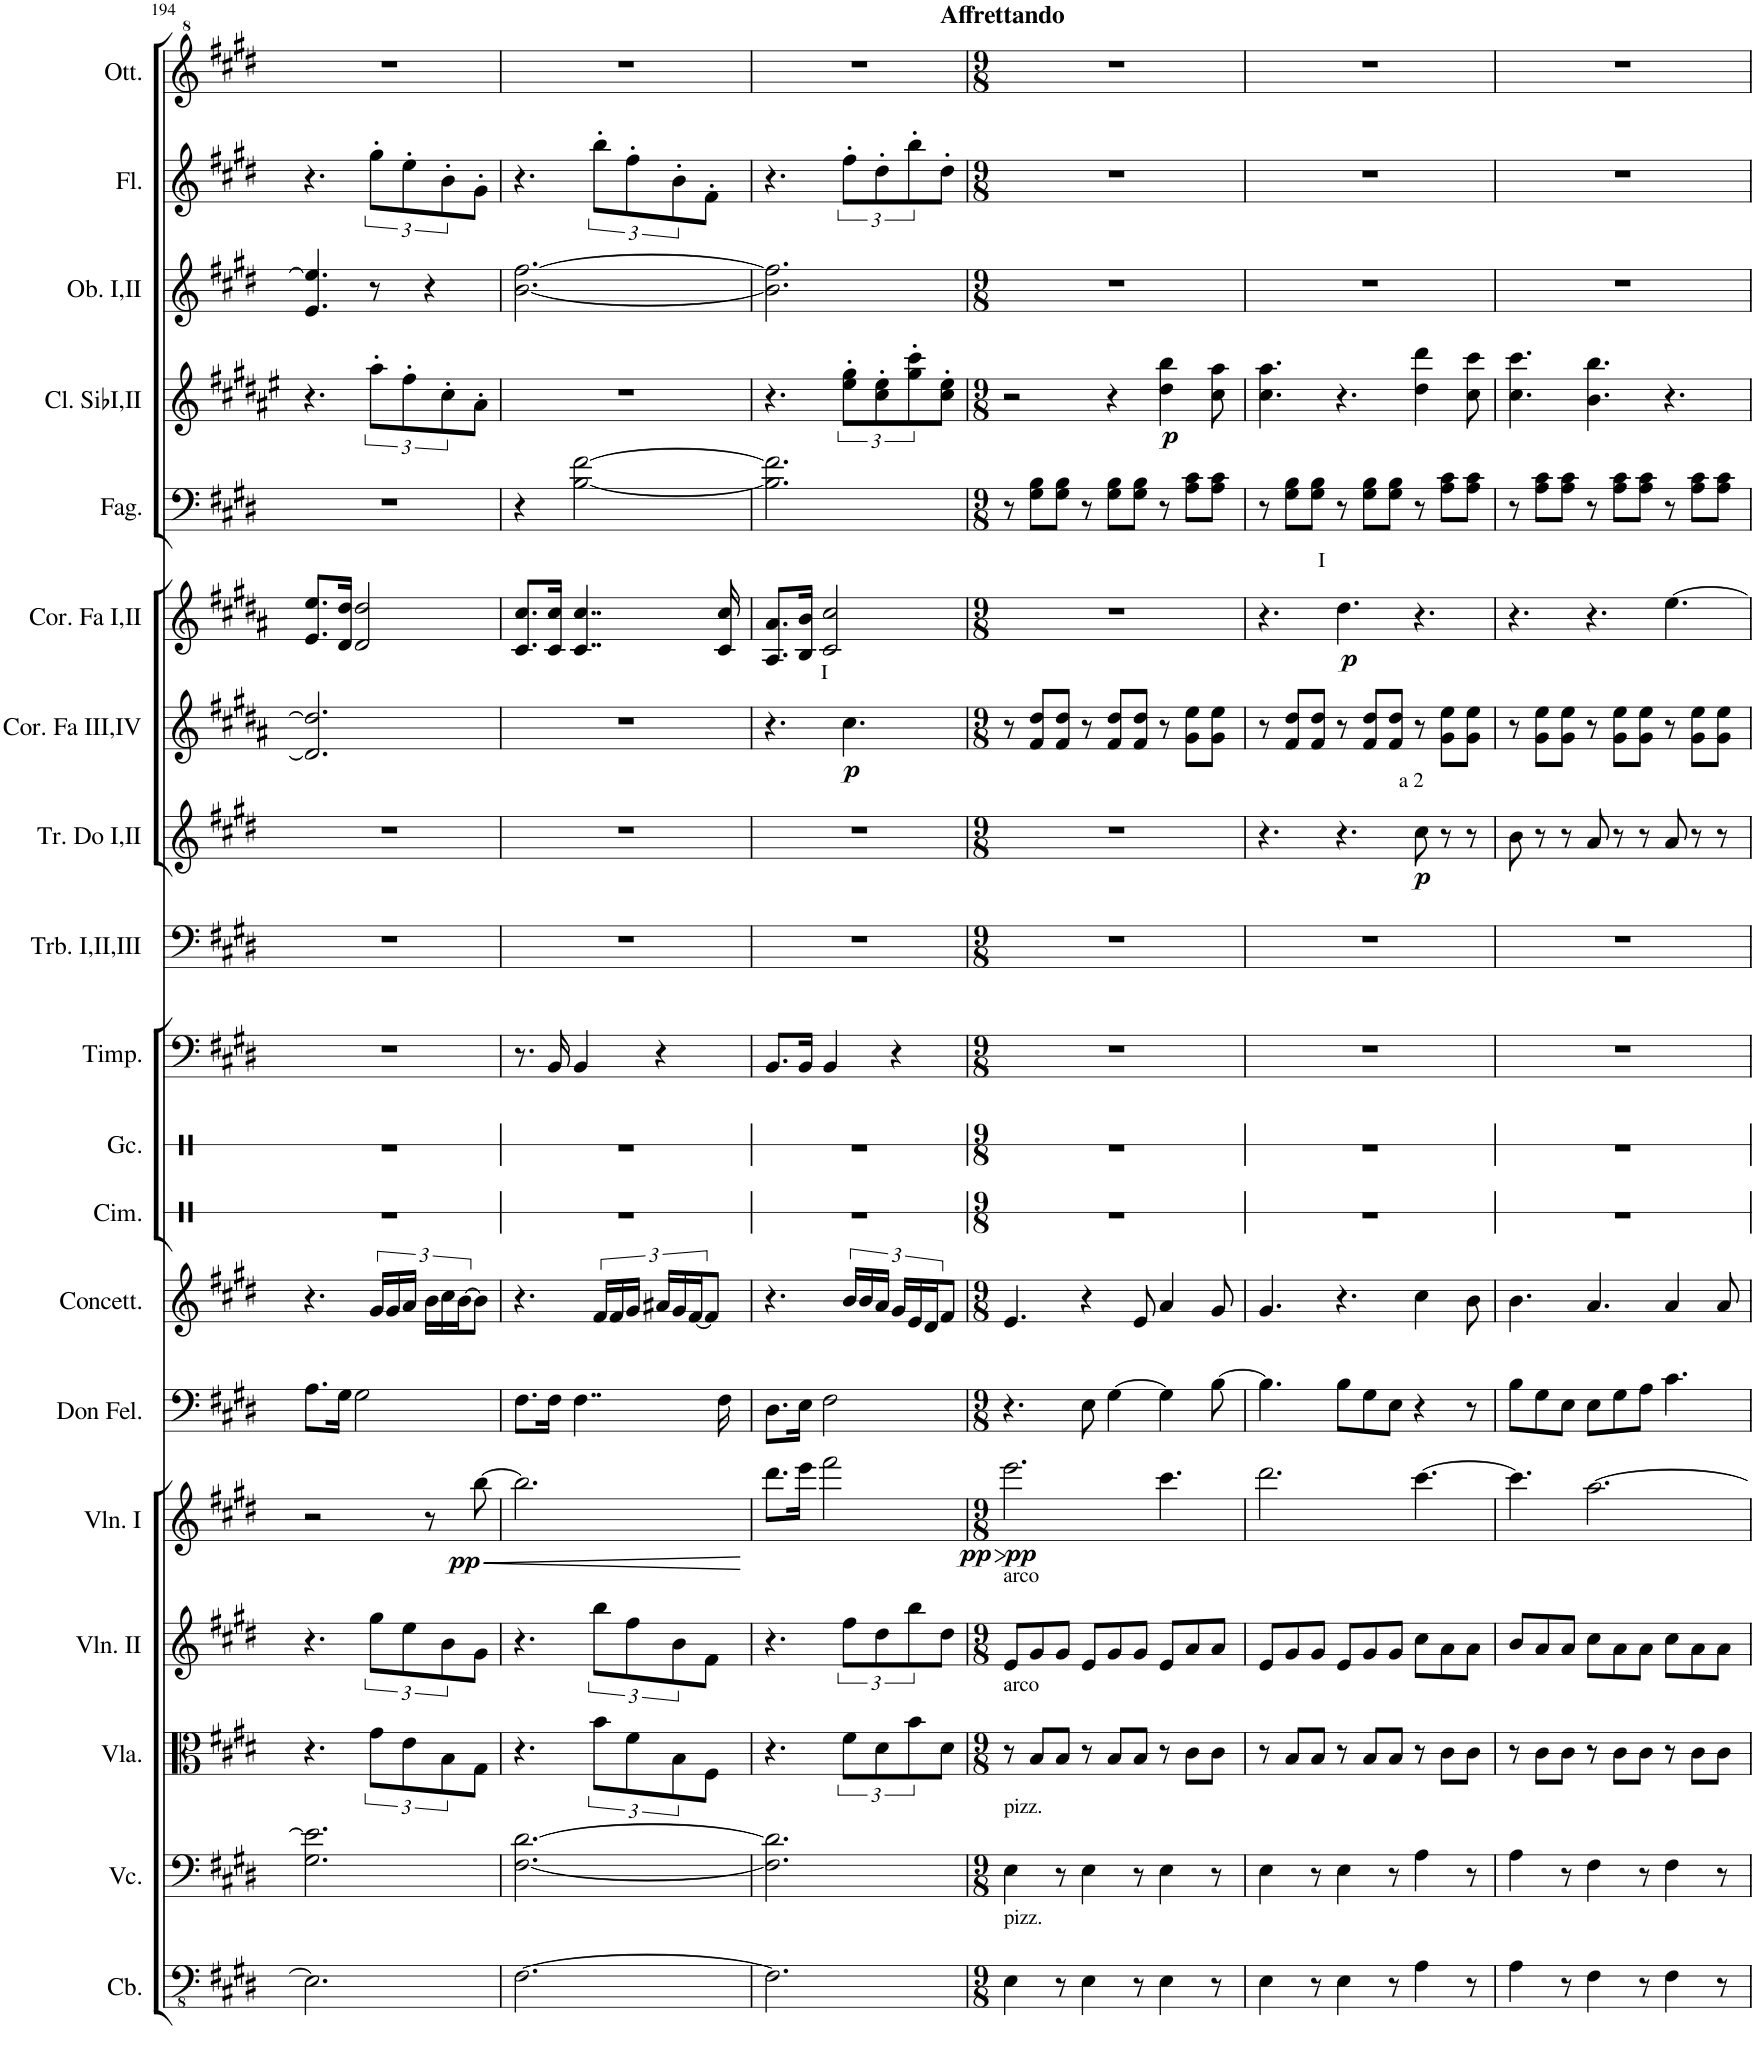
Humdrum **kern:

**kern	**kern	**kern	**kern	**kern	**dynam	**kern	**kern	**kern	**kern	**kern	**kern	**kern	**dynam	**kern	**dynam	**kern	**dynam	**kern	**kern	**dynam	**kern	**kern	**kern
*part19	*part18	*part17	*part16	*part15	*part15	*part14	*part13	*part12	*part11	*part10	*part9	*part8	*part8	*part7	*part7	*part6	*part6	*part5	*part4	*part4	*part3	*part2	*part1
*staff19	*staff18	*staff17	*staff16	*staff15	*staff15	*staff14	*staff13	*staff12	*staff11	*staff10	*staff9	*staff8	*staff8	*staff7	*staff7	*staff6	*staff6	*staff5	*staff4	*staff4	*staff3	*staff2	*staff1
*I"Contrabbasso	*I"Violoncello	*I"Viola	*I"Violino II	*I"Violino I	*	*I"Don Felice	*I"Concettina	*I"Cimbali	*I"Grancassa	*I"Timpani	*I"Trombone I,II,III	*I"Tromba in Do I,II	*	*I"Corno in Fa III,IV	*	*I"Corno in Fa I,II	*	*I"Fagotto I,II	*I"Clarinetto in Sib I,II	*	*I"Oboe I,II	*I"Flauto	*I"Ottavino
*I'Cb.	*I'Vc.	*I'Vla.	*I'Vln. II	*I'Vln. I	*	*I'Don Fel.	*I'Concett.	*I'Cim.	*I'Gc.	*I'Timp.	*I'Trb. I,II,III	*I'Tr. Do I,II	*	*I'Cor. Fa III,IV	*	*I'Cor. Fa I,II	*	*I'Fag.	*I'Cl. SibI,II	*	*I'Ob. I,II	*I'Fl.	*I'Ott.
!!LO:PB:g=z
*clefFv4	*clefF4	*clefC3	*clefG2	*clefG2	*	*clefF4	*clefG2	*clefX	*clefX	*clefF4	*clefF4	*clefG2	*	*clefG2	*	*clefG2	*	*clefF4	*clefG2	*	*clefG2	*clefG2	*clefG^2
*	*	*	*	*	*	*	*	*	*	*	*	*	*	*Trd4c7	*	*Trd4c7	*	*	*Trd1c2	*	*	*	*Trd-7c-12
*k[f#c#g#d#]	*k[f#c#g#d#]	*k[f#c#g#d#]	*k[f#c#g#d#]	*k[f#c#g#d#]	*	*k[f#c#g#d#]	*k[f#c#g#d#]	*k[]	*k[]	*k[f#c#g#d#]	*k[f#c#g#d#]	*k[f#c#g#d#]	*	*k[f#c#g#d#a#]	*	*k[f#c#g#d#a#]	*	*k[f#c#g#d#]	*k[f#c#g#d#a#e#]	*	*k[f#c#g#d#]	*k[f#c#g#d#]	*k[f#c#g#d#]
*M3/4	*M3/4	*M3/4	*M3/4	*M3/4	*	*M3/4	*M3/4	*M3/4	*M3/4	*M3/4	*M3/4	*M3/4	*	*M3/4	*	*M3/4	*	*M3/4	*M3/4	*	*M3/4	*M3/4	*M3/4
=194	=194	=194	=194	=194	=194	=194	=194	=194	=194	=194	=194	=194	=194	=194	=194	=194	=194	=194	=194	=194	=194	=194	=194
2.EE\]	2.G#\ 2.e\]	4.r	4.r	2r	.	8.A\L	4.r	2.r	2.r	2.r	2.r	2.r	.	2.d#/] 2.dd#/]	.	8.e/ 8.ee/L	.	2.r	4.r	.	4.e/ 4.ee/]	4.r	2.r
.	.	.	.	.	.	16G#\Jk	.	.	.	.	.	.	.	.	.	16d#/ 16dd#/Jk	.	.	.	.	.	.	.
.	.	.	.	.	.	2G#\	.	.	.	.	.	.	.	.	.	2d#/ 2dd#/	.	.	.	.	.	.	.
.	.	12g#\L	12gg#\L	.	.	.	24g#/LL	.	.	.	.	.	.	.	.	.	.	.	12aa#'\L	.	8r	12gg#'\L	.
.	.	.	.	.	.	.	24g#/	.	.	.	.	.	.	.	.	.	.	.	.	.	.	.	.
.	.	12e\	12ee\	.	.	.	24a/JJ	.	.	.	.	.	.	.	.	.	.	.	12ff#'\	.	.	12ee'\	.
.	.	.	.	8r	.	.	24b\LL	.	.	.	.	.	.	.	.	.	.	.	.	.	4r	.	.
.	.	12B\	12b\	.	.	.	24cc#\	.	.	.	.	.	.	.	.	.	.	.	12cc#'\	.	.	12b'\	.
.	.	.	.	.	.	.	[24b\J	.	.	.	.	.	.	.	.	.	.	.	.	.	.	.	.
!	!	!	!	!	!LO:HP:b	!	!	!	!	!	!	!	!	!	!	!	!	!	!	!	!	!	!
!	!	!	!	!	!LO:DY:n=1:b	!	!	!	!	!	!	!	!	!	!	!	!	!	!	!	!	!	!
.	.	8G#\J	8g#\J	[8bb\	< pp	.	8b\J]	.	.	.	.	.	.	.	.	.	.	.	8a#'\J	.	.	8g#'\J	.
=195	=195	=195	=195	=195	=195	=195	=195	=195	=195	=195	=195	=195	=195	=195	=195	=195	=195	=195	=195	=195	=195	=195	=195
[2.FF#\	[2.F#\ [2.d#\	4.r	4.r	2.bb\]	.	8.F#\L	4.r	2.r	2.r	8.r	2.r	2.r	.	2.r	.	8.c#/ 8.cc#/L	.	4r	2.r	.	[2.b\ [2.ff#\	4.r	2.r
.	.	.	.	.	.	16F#\Jk	.	.	.	16BB/	.	.	.	.	.	16c#/ 16cc#/Jk	.	.	.	.	.	.	.
.	.	.	.	.	.	4..F#\	.	.	.	4BB/	.	.	.	.	.	4..c#/ 4..cc#/	.	[2B\ [2f#\	.	.	.	.	.
.	.	12b\L	12bb\L	.	.	.	24f#/LL	.	.	.	.	.	.	.	.	.	.	.	.	.	.	12bb'\L	.
.	.	.	.	.	.	.	24f#/	.	.	.	.	.	.	.	.	.	.	.	.	.	.	.	.
.	.	12f#\	12ff#\	.	.	.	24g#/JJ	.	.	.	.	.	.	.	.	.	.	.	.	.	.	12ff#'\	.
.	.	.	.	.	.	.	24a#X/LL	.	.	4r	.	.	.	.	.	.	.	.	.	.	.	.	.
.	.	12B\	12b\	.	.	.	24g#/	.	.	.	.	.	.	.	.	.	.	.	.	.	.	12b'\	.
.	.	.	.	.	.	.	[24f#/J	.	.	.	.	.	.	.	.	.	.	.	.	.	.	.	.
.	.	8F#\J	8f#\J	.	.	.	8f#/J]	.	.	.	.	.	.	.	.	.	.	.	.	.	.	8f#'\J	.
.	.	.	.	.	.	16F#\	.	.	.	.	.	.	.	.	.	16c#/ 16cc#/	.	.	.	.	.	.	.
.	.	.	.	.	[	.	.	.	.	.	.	.	.	.	.	.	.	.	.	.	.	.	.
=196	=196	=196	=196	=196	=196	=196	=196	=196	=196	=196	=196	=196	=196	=196	=196	=196	=196	=196	=196	=196	=196	=196	=196
2.FF#\]	2.F#\] 2.d#\]	4.r	4.r	8.ddd#\L	.	8.D#\L	4.r	2.r	2.r	8.BB/L	2.r	2.r	.	4.r	.	8.A#/ 8.a#/L	.	2.B\] 2.f#\]	4.r	.	2.b\] 2.ff#\]	4.r	2.r
.	.	.	.	16eee\Jk	.	16E\Jk	.	.	.	16BB/Jk	.	.	.	.	.	16B/ 16b/Jk	.	.	.	.	.	.	.
!	!	!	!	!	!LO:HP:b	!	!	!	!	!	!	!	!	!	!	!	!	!	!	!	!	!	!
!	!	!	!	!	!LO:DY:n=1:b	!	!	!	!	!	!	!	!	!	!	!	!	!	!	!	!	!	!
.	.	.	.	2fff#\	> pp	2F#\	.	.	.	4BB/	.	.	.	.	.	2c#/ 2cc#/	.	.	.	.	.	.	.
!	!	!	!	!	!	!	!	!	!	!	!	!	!	!LO:TX:a:t=I	!	!	!	!	!	!	!	!	!
!	!	!	!	!	!	!	!	!	!	!	!	!	!	!	!LO:DY:b	!	!	!	!	!	!	!	!
.	.	12f#\L	12ff#\L	.	.	.	24b/LL	.	.	.	.	.	.	4.cc#\	p	.	.	.	12ee#\' 12gg#\'L	.	.	12ff#'\L	.
.	.	.	.	.	.	.	24b/	.	.	.	.	.	.	.	.	.	.	.	.	.	.	.	.
.	.	12d#\	12dd#\	.	.	.	24a/JJ	.	.	.	.	.	.	.	.	.	.	.	12cc#\' 12ee#\'	.	.	12dd#'\	.
.	.	.	.	.	.	.	24g#/LL	.	.	4r	.	.	.	.	.	.	.	.	.	.	.	.	.
.	.	12b\	12bb\	.	.	.	24e/	.	.	.	.	.	.	.	.	.	.	.	12gg#\' 12ccc#\'	.	.	12bb'\	.
.	.	.	.	.	.	.	24d#/J	.	.	.	.	.	.	.	.	.	.	.	.	.	.	.	.
.	.	8d#\J	8dd#\J	.	.	.	8f#/J	.	.	.	.	.	.	.	.	.	.	.	8cc#\' 8ee#\'J	.	.	8dd#'\J	.
.	.	.	.	.	]	.	.	.	.	.	.	.	.	.	.	.	.	.	.	.	.	.	.
=197	=197	=197	=197	=197	=197	=197	=197	=197	=197	=197	=197	=197	=197	=197	=197	=197	=197	=197	=197	=197	=197	=197	=197
*M9/8	*M9/8	*M9/8	*M9/8	*M9/8	*	*M9/8	*M9/8	*M9/8	*M9/8	*M9/8	*M9/8	*M9/8	*	*M9/8	*	*M9/8	*	*M9/8	*M9/8	*	*M9/8	*M9/8	*M9/8
!	!	!	!	!	!	!	!	!	!	!	!	!	!	!	!	!	!	!	!	!	!	!	!LO:TX:a:B:t=Affrettando
!	!	!	!LO:TX:a:t=arco	!	!	!	!	!	!	!	!	!	!	!	!	!	!	!	!	!	!	!	!
!	!	!LO:TX:a:t=arco	!	!	!	!	!	!	!	!	!	!	!	!	!	!	!	!	!	!	!	!	!
!	!LO:TX:a:t=pizz.	!	!	!	!	!	!	!	!	!	!	!	!	!	!	!	!	!	!	!	!	!	!
!LO:TX:a:t=pizz.	!	!	!	!	!	!	!	!	!	!	!	!	!	!	!	!	!	!	!	!	!	!	!
!	!	!	!	!	!LO:DY:b	!	!	!	!	!	!	!	!	!	!	!	!	!	!	!	!	!	!
4EE\	4E\	8r	8e/L	2.eee\	pp	4.r	4.e/	8%9r	8%9r	8%9r	8%9r	8%9r	.	8r	.	8%9r	.	8r	2r	.	8%9r	8%9r	8%9r
.	.	8B/L	8g#/	.	.	.	.	.	.	.	.	.	.	8f#/ 8dd#/L	.	.	.	8G#\ 8B\L	.	.	.	.	.
8r	8r	8B/J	8g#/J	.	.	.	.	.	.	.	.	.	.	8f#/ 8dd#/J	.	.	.	8G#\ 8B\J	.	.	.	.	.
4EE\	4E\	8r	8e/L	.	.	8E\	4r	.	.	.	.	.	.	8r	.	.	.	8r	.	.	.	.	.
.	.	8B/L	8g#/	.	.	[4G#\	.	.	.	.	.	.	.	8f#/ 8dd#/L	.	.	.	8G#\ 8B\L	4r	.	.	.	.
8r	8r	8B/J	8g#/J	.	.	.	8e/	.	.	.	.	.	.	8f#/ 8dd#/J	.	.	.	8G#\ 8B\J	.	.	.	.	.
!	!	!	!	!	!	!	!	!	!	!	!	!	!	!	!	!	!	!	!	!LO:DY:b	!	!	!
4EE\	4E\	8r	8e/L	4.ccc#\	.	4G#\]	4a/	.	.	.	.	.	.	8r	.	.	.	8r	4dd#\ 4bb\	p	.	.	.
.	.	8c#\L	8a/	.	.	.	.	.	.	.	.	.	.	8g#\ 8ee\L	.	.	.	8A\ 8c#\L	.	.	.	.	.
8r	8r	8c#\J	8a/J	.	.	[8B\	8g#/	.	.	.	.	.	.	8g#\ 8ee\J	.	.	.	8A\ 8c#\J	8cc#\ 8aa#\	.	.	.	.
=198	=198	=198	=198	=198	=198	=198	=198	=198	=198	=198	=198	=198	=198	=198	=198	=198	=198	=198	=198	=198	=198	=198	=198
4EE\	4E\	8r	8e/L	2.ddd#\	.	4.B\]	4.g#/	8%9r	8%9r	8%9r	8%9r	4.r	.	8r	.	4.r	.	8r	4.cc#\ 4.aa#\	.	8%9r	8%9r	8%9r
.	.	8B/L	8g#/	.	.	.	.	.	.	.	.	.	.	8f#/ 8dd#/L	.	.	.	8G#\ 8B\L	.	.	.	.	.
8r	8r	8B/J	8g#/J	.	.	.	.	.	.	.	.	.	.	8f#/ 8dd#/J	.	.	.	8G#\ 8B\J	.	.	.	.	.
!	!	!	!	!	!	!	!	!	!	!	!	!	!	!	!	!LO:TX:a:t=I	!	!	!	!	!	!	!
!	!	!	!	!	!	!	!	!	!	!	!	!	!	!	!	!	!LO:DY:b	!	!	!	!	!	!
4EE\	4E\	8r	8e/L	.	.	8B\L	4.r	.	.	.	.	4.r	.	8r	.	4.dd#\	p	8r	4.r	.	.	.	.
.	.	8B/L	8g#/	.	.	8G#\	.	.	.	.	.	.	.	8f#/ 8dd#/L	.	.	.	8G#\ 8B\L	.	.	.	.	.
8r	8r	8B/J	8g#/J	.	.	8E\J	.	.	.	.	.	.	.	8f#/ 8dd#/J	.	.	.	8G#\ 8B\J	.	.	.	.	.
!	!	!	!	!	!	!	!	!	!	!	!	!LO:TX:a:t=a 2	!	!	!	!	!	!	!	!	!	!	!
!	!	!	!	!	!	!	!	!	!	!	!	!	!LO:DY:b	!	!	!	!	!	!	!	!	!	!
4AA\	4A\	8r	8cc#\L	[4.ccc#\	.	4r	4cc#\	.	.	.	.	8cc#\	p	8r	.	4.r	.	8r	4dd#\ 4ddd#\	.	.	.	.
.	.	8c#\L	8a\	.	.	.	.	.	.	.	.	8r	.	8g#\ 8ee\L	.	.	.	8A\ 8c#\L	.	.	.	.	.
8r	8r	8c#\J	8a\J	.	.	8r	8b\	.	.	.	.	8r	.	8g#\ 8ee\J	.	.	.	8A\ 8c#\J	8cc#\ 8ccc#\	.	.	.	.
=199	=199	=199	=199	=199	=199	=199	=199	=199	=199	=199	=199	=199	=199	=199	=199	=199	=199	=199	=199	=199	=199	=199	=199
4AA\	4A\	8r	8b/L	4.ccc#\]	.	8B\L	4.b\	8%9r	8%9r	8%9r	8%9r	8b\	.	8r	.	4.r	.	8r	4.cc#\ 4.ccc#\	.	8%9r	8%9r	8%9r
.	.	8c#\L	8a/	.	.	8G#\	.	.	.	.	.	8r	.	8g#\ 8ee\L	.	.	.	8A\ 8c#\L	.	.	.	.	.
8r	8r	8c#\J	8a/J	.	.	8E\J	.	.	.	.	.	8r	.	8g#\ 8ee\J	.	.	.	8A\ 8c#\J	.	.	.	.	.
4FF#\	4F#\	8r	8cc#\L	[2.aa\	.	8E\L	4.a/	.	.	.	.	8a/	.	8r	.	4.r	.	8r	4.b\ 4.bb\	.	.	.	.
.	.	8c#\L	8a\	.	.	8G#\	.	.	.	.	.	8r	.	8g#\ 8ee\L	.	.	.	8A\ 8c#\L	.	.	.	.	.
8r	8r	8c#\J	8a\J	.	.	8A\J	.	.	.	.	.	8r	.	8g#\ 8ee\J	.	.	.	8A\ 8c#\J	.	.	.	.	.
4FF#\	4F#\	8r	8cc#\L	.	.	4.c#\	4a/	.	.	.	.	8a/	.	8r	.	[4.ee\	.	8r	4.r	.	.	.	.
.	.	8c#\L	8a\	.	.	.	.	.	.	.	.	8r	.	8g#\ 8ee\L	.	.	.	8A\ 8c#\L	.	.	.	.	.
8r	8r	8c#\J	8a\J	.	.	.	8a/	.	.	.	.	8r	.	8g#\ 8ee\J	.	.	.	8A\ 8c#\J	.	.	.	.	.
=	=	=	=	=	=	=	=	=	=	=	=	=	=	=	=	=	=	=	=	=	=	=	=
*-	*-	*-	*-	*-	*-	*-	*-	*-	*-	*-	*-	*-	*-	*-	*-	*-	*-	*-	*-	*-	*-	*-	*-
